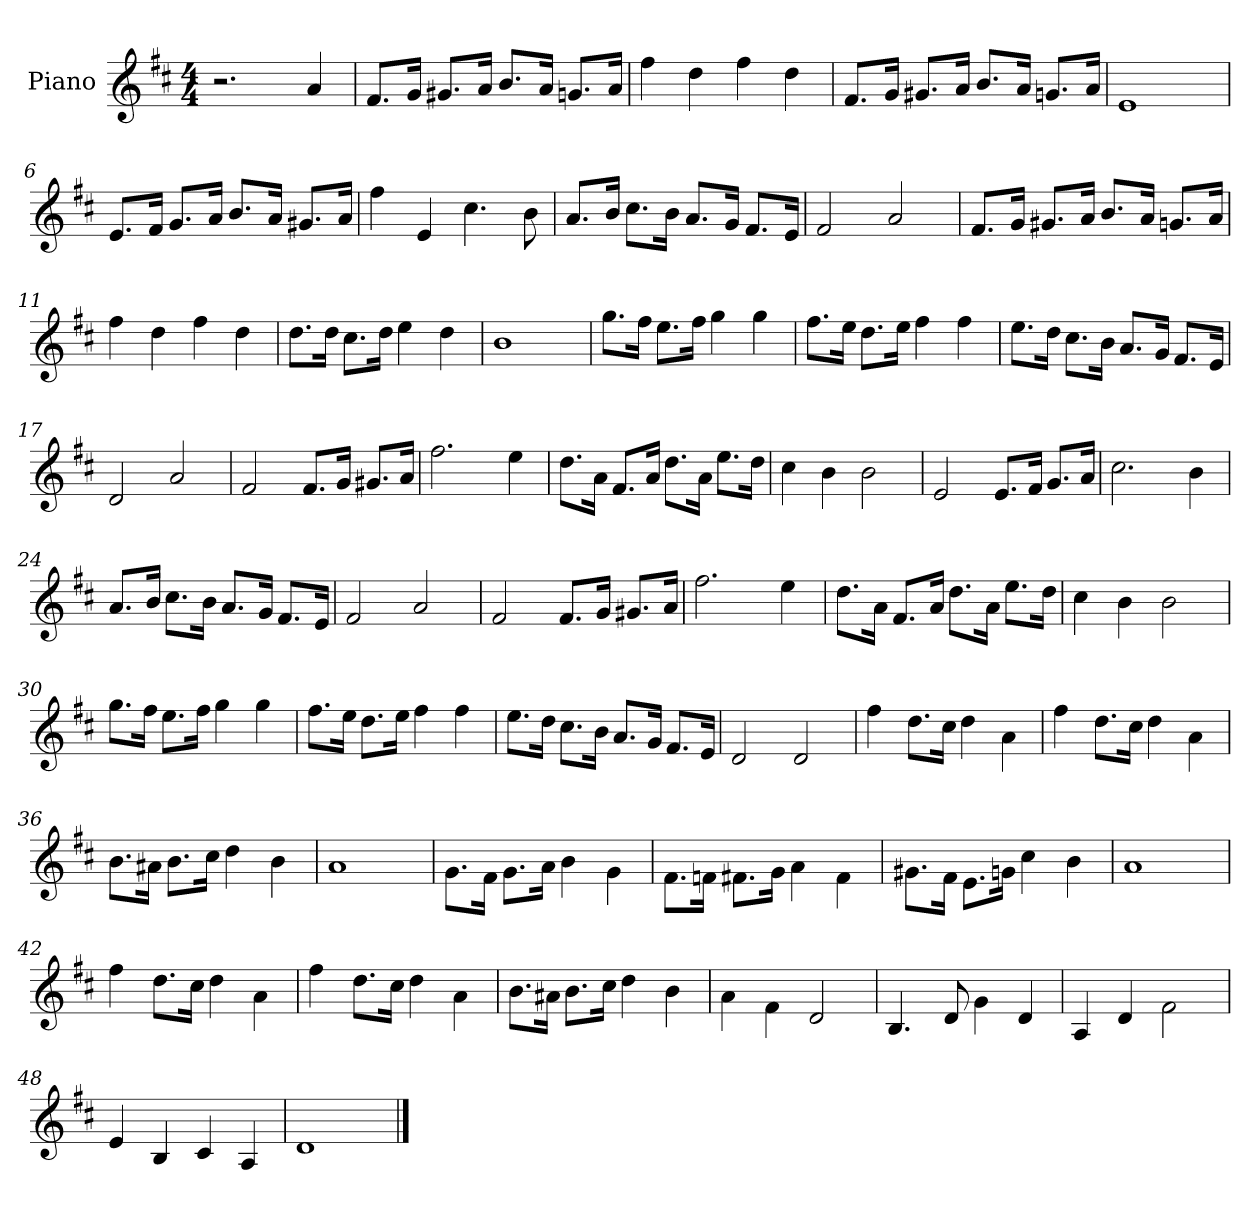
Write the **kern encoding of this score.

**kern
*part1
*staff1
*I"Piano
*I'Pno
*clefG2
*k[f#c#]
*M4/4
=1
2.r
4a/
=2
8.f#/L
16g/Jk
8.g#X/L
16a/Jk
8.b/L
16a/Jk
8.gn/L
16a/Jk
=3
4ff#\
4dd\
4ff#\
4dd\
=4
8.f#/L
16g/Jk
8.g#X/L
16a/Jk
8.b/L
16a/Jk
8.gn/L
16a/Jk
=5
1e
=6
8.e/L
16f#/Jk
8.g/L
16a/Jk
8.b/L
16a/Jk
8.g#X/L
16a/Jk
=7
4ff#\
4e/
4.cc#\
8b\
=8
8.a/L
16b/Jk
8.cc#\L
16b\Jk
8.a/L
16g/Jk
8.f#/L
16e/Jk
=9
2f#/
2a/
=10
8.f#/L
16g/Jk
8.g#X/L
16a/Jk
8.b/L
16a/Jk
8.gn/L
16a/Jk
=11
4ff#\
4dd\
4ff#\
4dd\
=12
8.dd\L
16dd\Jk
8.cc#\L
16dd\Jk
4ee\
4dd\
=13
1b
=14
8.gg\L
16ff#\Jk
8.ee\L
16ff#\Jk
4gg\
4gg\
=15
8.ff#\L
16ee\Jk
8.dd\L
16ee\Jk
4ff#\
4ff#\
=16
8.ee\L
16dd\Jk
8.cc#\L
16b\Jk
8.a/L
16g/Jk
8.f#/L
16e/Jk
=17
2d/
2a/
=18
2f#/
8.f#/L
16g/Jk
8.g#X/L
16a/Jk
=19
2.ff#\
4ee\
=20
8.dd\L
16a\Jk
8.f#/L
16a/Jk
8.dd\L
16a\Jk
8.ee\L
16dd\Jk
=21
4cc#\
4b\
2b\
=22
2e/
8.e/L
16f#/Jk
8.g/L
16a/Jk
=23
2.cc#\
4b\
=24
8.a/L
16b/Jk
8.cc#\L
16b\Jk
8.a/L
16g/Jk
8.f#/L
16e/Jk
=25
2f#/
2a/
=26
2f#/
8.f#/L
16g/Jk
8.g#X/L
16a/Jk
=27
2.ff#\
4ee\
=28
8.dd\L
16a\Jk
8.f#/L
16a/Jk
8.dd\L
16a\Jk
8.ee\L
16dd\Jk
=29
4cc#\
4b\
2b\
=30
8.gg\L
16ff#\Jk
8.ee\L
16ff#\Jk
4gg\
4gg\
=31
8.ff#\L
16ee\Jk
8.dd\L
16ee\Jk
4ff#\
4ff#\
=32
8.ee\L
16dd\Jk
8.cc#\L
16b\Jk
8.a/L
16g/Jk
8.f#/L
16e/Jk
=33
2d/
2d/
=34
4ff#\
8.dd\L
16cc#\Jk
4dd\
4a\
=35
4ff#\
8.dd\L
16cc#\Jk
4dd\
4a\
=36
8.b\L
16a#X\Jk
8.b\L
16cc#\Jk
4dd\
4b\
=37
1a
=38
8.g\L
16f#\Jk
8.g\L
16a\Jk
4b\
4g\
=39
8.f#\L
16fn\Jk
8.f#X\L
16g\Jk
4a\
4f#\
=40
8.g#X\L
16f#\Jk
8.e\L
16gn\Jk
4cc#\
4b\
=41
1a
=42
4ff#\
8.dd\L
16cc#\Jk
4dd\
4a\
=43
4ff#\
8.dd\L
16cc#\Jk
4dd\
4a\
=44
8.b\L
16a#X\Jk
8.b\L
16cc#\Jk
4dd\
4b\
=45
4a\
4f#\
2d/
=46
4.B/
8d/
4g\
4d/
=47
4A/
4d/
2f#\
=48
4e/
4B/
4c#/
4A/
=49
1d
==
*-
